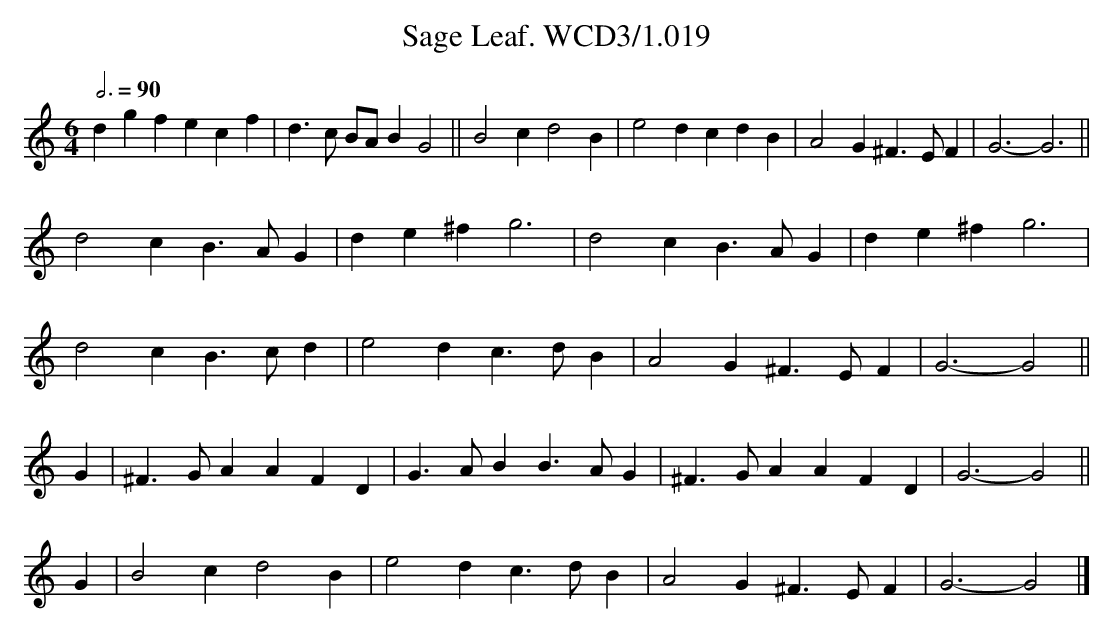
X:1
T:Sage Leaf. WCD3/1.019
M:6/4
L:1/4
Q:3/4=90
K:Gmix
dgfecf|d3/ c/ B/A/ B G2||B2 c d2B|\
e2 dcdB|A2 G ^F3/ E/ F|G3-G3||
d2 c B3/ A/ G|de^f g3|d2 c B3/ A/ G|de^f g3|
d2 c B3/ c/d|e2 d c3/ d/ B|A2 G ^F3/ E/ F|G3-G2||
G|^F3/ G/ AAFD|G3/ A/B B3/ A/ G|^F3/ G/ AAFD|G3-G2||
G|B2cd2B|e2 d c3/ d/ B|A2 G ^F3/ E/ F|G3-G2|]
